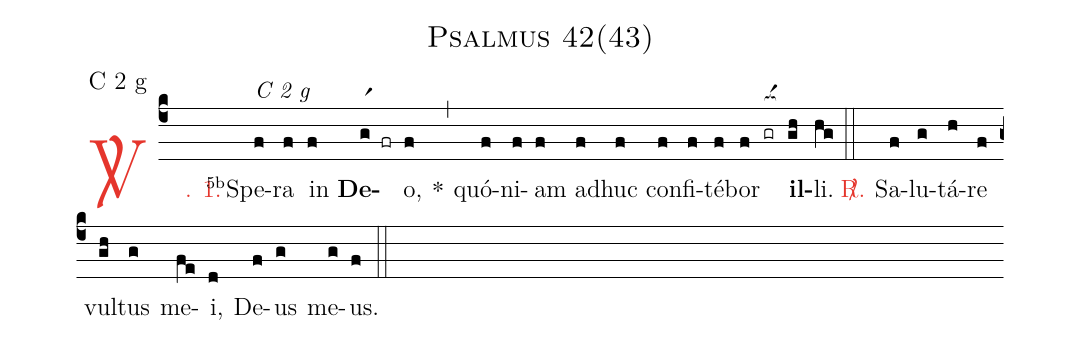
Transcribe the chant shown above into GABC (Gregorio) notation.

name: Psalmus 42(43);
mode: C 2 g;
%%
(c4)

<c><sp>V/</sp>. 1.</c>() <v>\VSup{5b}</v>Spe(f[alt:C 2 g])ra(f) in(f) <b>De</b>(gr1 fr)o,(f) *(,) quó(f)ni(f)am(f) ad(f)huc(f) con(f)fi(f)té(f)bor(f) <nlba>(gr[ocba:1{])<b>il</b></nlba>(gh[ocba:0}])li.(hg) (::)

<nlba><c><sp>R/</sp>.</c>() Sa</nlba>(f)lu(g)tá(h)re(f) vul(gh)tus(g) me(fe)i,(d) De(f)us(g) me(g)us.(f) (::)
